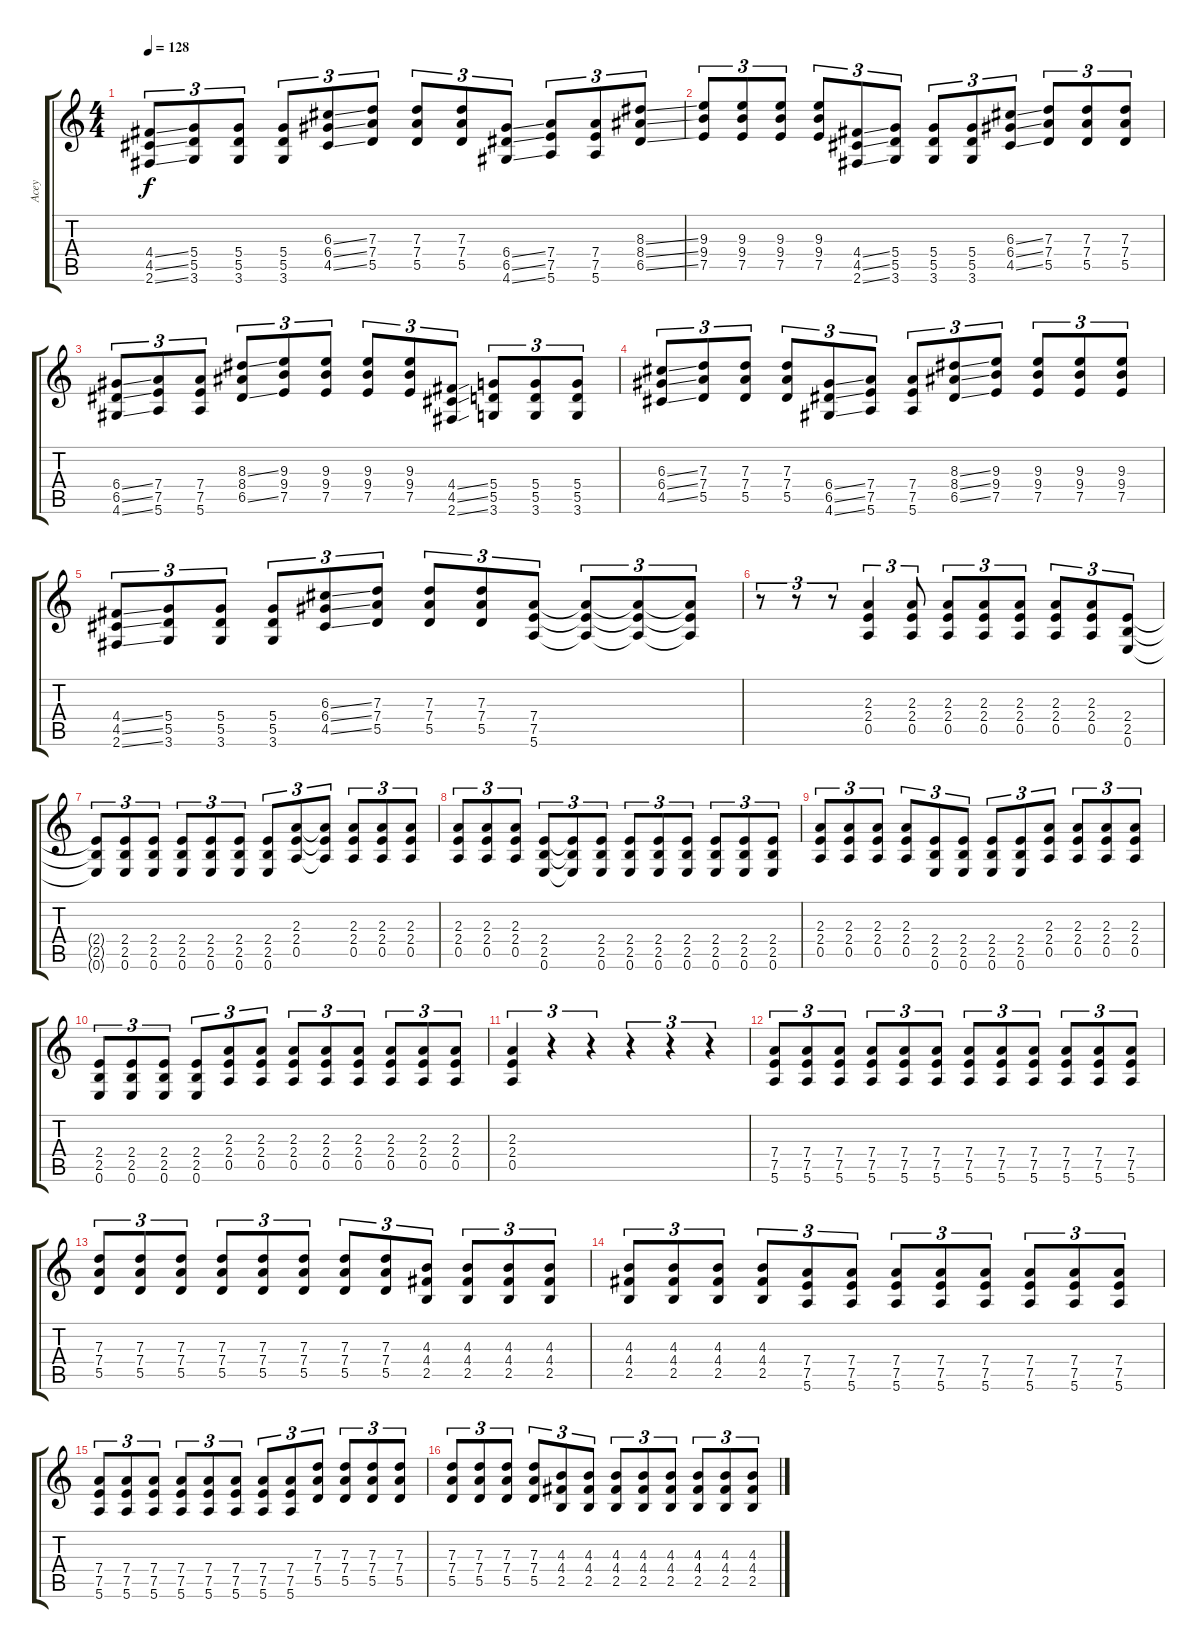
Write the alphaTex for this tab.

\track ("Acey" "Acey") {instrument overdrivenguitar}
\staff {score tabs}
\tuning (E4 B3 G3 D3 A2 E2) {hide}
\ts (4 4)
\tempo 128
\clef g2
\ks c
(4.4{ss} 4.5{ss} 2.6{ss}).8{tu (3 2) dy f} (5.4 5.5 3.6).8{tu (3 2)} (5.4 5.5 3.6).8{tu (3 2)} (5.4 5.5 3.6).8{tu (3 2)} (6.3{ss} 6.4{ss} 4.5{ss}).8{tu (3 2)} (7.3 7.4 5.5).8{tu (3 2)} (7.3 7.4 5.5).8{tu (3 2)} (7.3 7.4 5.5).8{tu (3 2)} (6.4{ss} 6.5{ss} 4.6{ss}).8{tu (3 2)} (7.4 7.5 5.6).8{tu (3 2)} (7.4 7.5 5.6).8{tu (3 2)} (8.3{ss} 8.4{ss} 6.5{ss}).8{tu (3 2)} |
(9.3 9.4 7.5).8{tu (3 2)} (9.3 9.4 7.5).8{tu (3 2)} (9.3 9.4 7.5).8{tu (3 2)} (9.3 9.4 7.5).8{tu (3 2)} (4.4{ss} 4.5{ss} 2.6{ss}).8{tu (3 2)} (5.4 5.5 3.6).8{tu (3 2)} (5.4 5.5 3.6).8{tu (3 2)} (5.4 5.5 3.6).8{tu (3 2)} (6.3{ss} 6.4{ss} 4.5{ss}).8{tu (3 2)} (7.3 7.4 5.5).8{tu (3 2)} (7.3 7.4 5.5).8{tu (3 2)} (7.3 7.4 5.5).8{tu (3 2)} |
(6.4{ss} 6.5{ss} 4.6{ss}).8{tu (3 2)} (7.4 7.5 5.6).8{tu (3 2)} (7.4 7.5 5.6).8{tu (3 2)} (8.3{ss} 8.4 6.5{ss}).8{tu (3 2)} (9.3 9.4 7.5).8{tu (3 2)} (9.3 9.4 7.5).8{tu (3 2)} (9.3 9.4 7.5).8{tu (3 2)} (9.3 9.4 7.5).8{tu (3 2)} (4.4{ss} 4.5{ss} 2.6{ss}).8{tu (3 2)} (5.4 5.5 3.6).8{tu (3 2)} (5.4 5.5 3.6).8{tu (3 2)} (5.4 5.5 3.6).8{tu (3 2)} |
(6.3{ss} 6.4{ss} 4.5{ss}).8{tu (3 2)} (7.3 7.4 5.5).8{tu (3 2)} (7.3 7.4 5.5).8{tu (3 2)} (7.3 7.4 5.5).8{tu (3 2)} (6.4{ss} 6.5{ss} 4.6{ss}).8{tu (3 2)} (7.4 7.5 5.6).8{tu (3 2)} (7.4 7.5 5.6).8{tu (3 2)} (8.3{ss} 8.4{ss} 6.5{ss}).8{tu (3 2)} (9.3 9.4 7.5).8{tu (3 2)} (9.3 9.4 7.5).8{tu (3 2)} (9.3 9.4 7.5).8{tu (3 2)} (9.3 9.4 7.5).8{tu (3 2)} |
(4.4{ss} 4.5{ss} 2.6{ss}).8{tu (3 2)} (5.4 5.5 3.6).8{tu (3 2)} (5.4 5.5 3.6).8{tu (3 2)} (5.4 5.5 3.6).8{tu (3 2)} (6.3{ss} 6.4{ss} 4.5{ss}).8{tu (3 2)} (7.3 7.4 5.5).8{tu (3 2)} (7.3 7.4 5.5).8{tu (3 2)} (7.3 7.4 5.5).8{tu (3 2)} (7.4 7.5 5.6).8{tu (3 2)} (7.4{t} 7.5{t} 5.6{t}).8{tu (3 2)} (7.4{t} 7.5{t} 5.6{t}).8{tu (3 2)} (7.4{t} 7.5{t} 5.6{t}).8{tu (3 2)} |
r.8{tu (3 2)} r.8{tu (3 2)} r.8{tu (3 2)} (2.3 2.4 0.5).4{tu (3 2)} (2.3 2.4 0.5).8{tu (3 2)} (2.3 2.4 0.5).8{tu (3 2)} (2.3 2.4 0.5).8{tu (3 2)} (2.3 2.4 0.5).8{tu (3 2)} (2.3 2.4 0.5).8{tu (3 2)} (2.3 2.4 0.5).8{tu (3 2)} (2.4 2.5 0.6).8{tu (3 2)} |
(2.4{t} 2.5{t} 0.6{t}).8{tu (3 2)} (2.4 2.5 0.6).8{tu (3 2)} (2.4 2.5 0.6).8{tu (3 2)} (2.4 2.5 0.6).8{tu (3 2)} (2.4 2.5 0.6).8{tu (3 2)} (2.4 2.5 0.6).8{tu (3 2)} (2.4 2.5 0.6).8{tu (3 2)} (2.3 2.4 0.5).8{tu (3 2)} (2.3{t} 2.4{t} 0.5{t}).8{tu (3 2)} (2.3 2.4 0.5).8{tu (3 2)} (2.3 2.4 0.5).8{tu (3 2)} (2.3 2.4 0.5).8{tu (3 2)} |
(2.3 2.4 0.5).8{tu (3 2)} (2.3 2.4 0.5).8{tu (3 2)} (2.3 2.4 0.5).8{tu (3 2)} (2.4 2.5 0.6).8{tu (3 2)} (2.4{t} 2.5{t} 0.6{t}).8{tu (3 2)} (2.4 2.5 0.6).8{tu (3 2)} (2.4 2.5 0.6).8{tu (3 2)} (2.4 2.5 0.6).8{tu (3 2)} (2.4 2.5 0.6).8{tu (3 2)} (2.4 2.5 0.6).8{tu (3 2)} (2.4 2.5 0.6).8{tu (3 2)} (2.4 2.5 0.6).8{tu (3 2)} |
(2.3 2.4 0.5).8{tu (3 2)} (2.3 2.4 0.5).8{tu (3 2)} (2.3 2.4 0.5).8{tu (3 2)} (2.3 2.4 0.5).8{tu (3 2)} (2.4 2.5 0.6).8{tu (3 2)} (2.4 2.5 0.6).8{tu (3 2)} (2.4 2.5 0.6).8{tu (3 2)} (2.4 2.5 0.6).8{tu (3 2)} (2.3 2.4 0.5).8{tu (3 2)} (2.3 2.4 0.5).8{tu (3 2)} (2.3 2.4 0.5).8{tu (3 2)} (2.3 2.4 0.5).8{tu (3 2)} |
(2.4 2.5 0.6).8{tu (3 2)} (2.4 2.5 0.6).8{tu (3 2)} (2.4 2.5 0.6).8{tu (3 2)} (2.4 2.5 0.6).8{tu (3 2)} (2.3 2.4 0.5).8{tu (3 2)} (2.3 2.4 0.5).8{tu (3 2)} (2.3 2.4 0.5).8{tu (3 2)} (2.3 2.4 0.5).8{tu (3 2)} (2.3 2.4 0.5).8{tu (3 2)} (2.3 2.4 0.5).8{tu (3 2)} (2.3 2.4 0.5).8{tu (3 2)} (2.3 2.4 0.5).8{tu (3 2)} |
(2.3 2.4 0.5).4{tu (3 2)} r.4{tu (3 2)} r.4{tu (3 2)} r.4{tu (3 2)} r.4{tu (3 2)} r.4{tu (3 2)} |
(7.4 7.5 5.6).8{tu (3 2)} (7.4 7.5 5.6).8{tu (3 2)} (7.4 7.5 5.6).8{tu (3 2)} (7.4 7.5 5.6).8{tu (3 2)} (7.4 7.5 5.6).8{tu (3 2)} (7.4 7.5 5.6).8{tu (3 2)} (7.4 7.5 5.6).8{tu (3 2)} (7.4 7.5 5.6).8{tu (3 2)} (7.4 7.5 5.6).8{tu (3 2)} (7.4 7.5 5.6).8{tu (3 2)} (7.4 7.5 5.6).8{tu (3 2)} (7.4 7.5 5.6).8{tu (3 2)} |
(7.3 7.4 5.5).8{tu (3 2)} (7.3 7.4 5.5).8{tu (3 2)} (7.3 7.4 5.5).8{tu (3 2)} (7.3 7.4 5.5).8{tu (3 2)} (7.3 7.4 5.5).8{tu (3 2)} (7.3 7.4 5.5).8{tu (3 2)} (7.3 7.4 5.5).8{tu (3 2)} (7.3 7.4 5.5).8{tu (3 2)} (4.3 4.4 2.5).8{tu (3 2)} (4.3 4.4 2.5).8{tu (3 2)} (4.3 4.4 2.5).8{tu (3 2)} (4.3 4.4 2.5).8{tu (3 2)} |
(4.3 4.4 2.5).8{tu (3 2)} (4.3 4.4 2.5).8{tu (3 2)} (4.3 4.4 2.5).8{tu (3 2)} (4.3 4.4 2.5).8{tu (3 2)} (7.4 7.5 5.6).8{tu (3 2)} (7.4 7.5 5.6).8{tu (3 2)} (7.4 7.5 5.6).8{tu (3 2)} (7.4 7.5 5.6).8{tu (3 2)} (7.4 7.5 5.6).8{tu (3 2)} (7.4 7.5 5.6).8{tu (3 2)} (7.4 7.5 5.6).8{tu (3 2)} (7.4 7.5 5.6).8{tu (3 2)} |
(7.4 7.5 5.6).8{tu (3 2)} (7.4 7.5 5.6).8{tu (3 2)} (7.4 7.5 5.6).8{tu (3 2)} (7.4 7.5 5.6).8{tu (3 2)} (7.4 7.5 5.6).8{tu (3 2)} (7.4 7.5 5.6).8{tu (3 2)} (7.4 7.5 5.6).8{tu (3 2)} (7.4 7.5 5.6).8{tu (3 2)} (7.3 7.4 5.5).8{tu (3 2)} (7.3 7.4 5.5).8{tu (3 2)} (7.3 7.4 5.5).8{tu (3 2)} (7.3 7.4 5.5).8{tu (3 2)} |
(7.3 7.4 5.5).8{tu (3 2)} (7.3 7.4 5.5).8{tu (3 2)} (7.3 7.4 5.5).8{tu (3 2)} (7.3 7.4 5.5).8{tu (3 2)} (4.3 4.4 2.5).8{tu (3 2)} (4.3 4.4 2.5).8{tu (3 2)} (4.3 4.4 2.5).8{tu (3 2)} (4.3 4.4 2.5).8{tu (3 2)} (4.3 4.4 2.5).8{tu (3 2)} (4.3 4.4 2.5).8{tu (3 2)} (4.3 4.4 2.5).8{tu (3 2)} (4.3 4.4 2.5).8{tu (3 2)}
